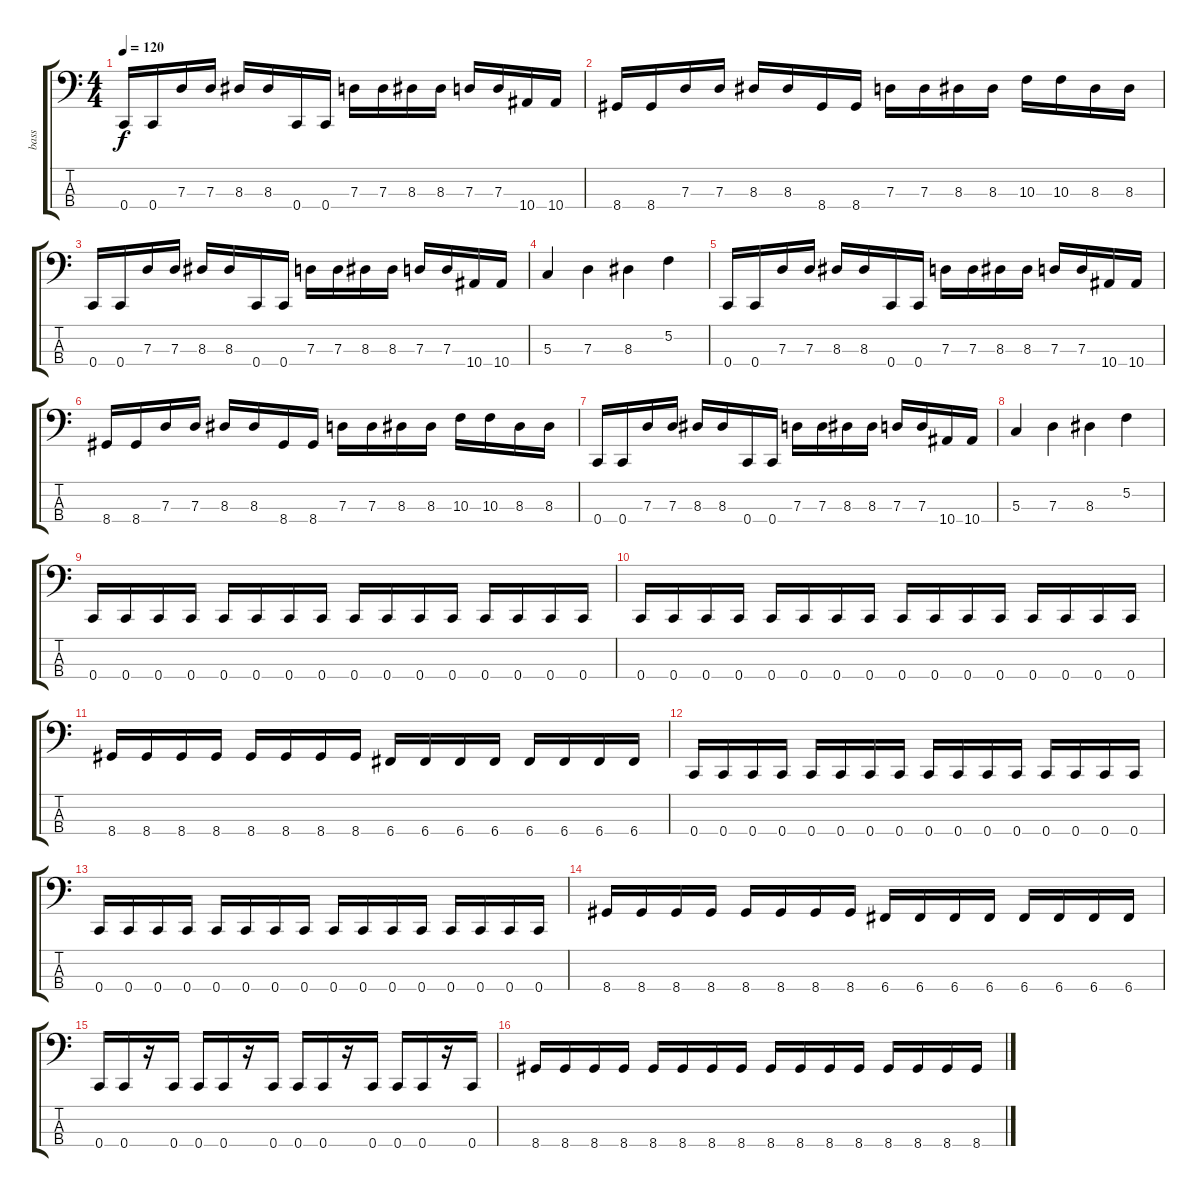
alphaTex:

\track ("bass" "bass") {instrument electricbasspick}
\staff {score tabs}
\tuning (F2 C2 G1 C1) {hide}
\ts (4 4)
\tempo 120
\clef f4
\ks c
0.4.16{dy f} 0.4.16 7.3.16 7.3.16 8.3.16 8.3.16 0.4.16 0.4.16 7.3.16 7.3.16 8.3.16 8.3.16 7.3.16 7.3.16 10.4.16 10.4.16 |
8.4.16 8.4.16 7.3.16 7.3.16 8.3.16 8.3.16 8.4.16 8.4.16 7.3.16 7.3.16 8.3.16 8.3.16 10.3.16 10.3.16 8.3.16 8.3.16 |
0.4.16 0.4.16 7.3.16 7.3.16 8.3.16 8.3.16 0.4.16 0.4.16 7.3.16 7.3.16 8.3.16 8.3.16 7.3.16 7.3.16 10.4.16 10.4.16 |
5.3.4 7.3.4 8.3.4 5.2.4 |
0.4.16 0.4.16 7.3.16 7.3.16 8.3.16 8.3.16 0.4.16 0.4.16 7.3.16 7.3.16 8.3.16 8.3.16 7.3.16 7.3.16 10.4.16 10.4.16 |
8.4.16 8.4.16 7.3.16 7.3.16 8.3.16 8.3.16 8.4.16 8.4.16 7.3.16 7.3.16 8.3.16 8.3.16 10.3.16 10.3.16 8.3.16 8.3.16 |
0.4.16 0.4.16 7.3.16 7.3.16 8.3.16 8.3.16 0.4.16 0.4.16 7.3.16 7.3.16 8.3.16 8.3.16 7.3.16 7.3.16 10.4.16 10.4.16 |
5.3.4 7.3.4 8.3.4 5.2.4 |
0.4.16 0.4.16 0.4.16 0.4.16 0.4.16 0.4.16 0.4.16 0.4.16 0.4.16 0.4.16 0.4.16 0.4.16 0.4.16 0.4.16 0.4.16 0.4.16 |
0.4.16 0.4.16 0.4.16 0.4.16 0.4.16 0.4.16 0.4.16 0.4.16 0.4.16 0.4.16 0.4.16 0.4.16 0.4.16 0.4.16 0.4.16 0.4.16 |
8.4.16 8.4.16 8.4.16 8.4.16 8.4.16 8.4.16 8.4.16 8.4.16 6.4.16 6.4.16 6.4.16 6.4.16 6.4.16 6.4.16 6.4.16 6.4.16 |
0.4.16 0.4.16 0.4.16 0.4.16 0.4.16 0.4.16 0.4.16 0.4.16 0.4.16 0.4.16 0.4.16 0.4.16 0.4.16 0.4.16 0.4.16 0.4.16 |
0.4.16 0.4.16 0.4.16 0.4.16 0.4.16 0.4.16 0.4.16 0.4.16 0.4.16 0.4.16 0.4.16 0.4.16 0.4.16 0.4.16 0.4.16 0.4.16 |
8.4.16 8.4.16 8.4.16 8.4.16 8.4.16 8.4.16 8.4.16 8.4.16 6.4.16 6.4.16 6.4.16 6.4.16 6.4.16 6.4.16 6.4.16 6.4.16 |
0.4.16 0.4.16 r.16 0.4.16 0.4.16 0.4.16 r.16 0.4.16 0.4.16 0.4.16 r.16 0.4.16 0.4.16 0.4.16 r.16 0.4.16 |
8.4.16 8.4.16 8.4.16 8.4.16 8.4.16 8.4.16 8.4.16 8.4.16 8.4.16 8.4.16 8.4.16 8.4.16 8.4.16 8.4.16 8.4.16 8.4.16
